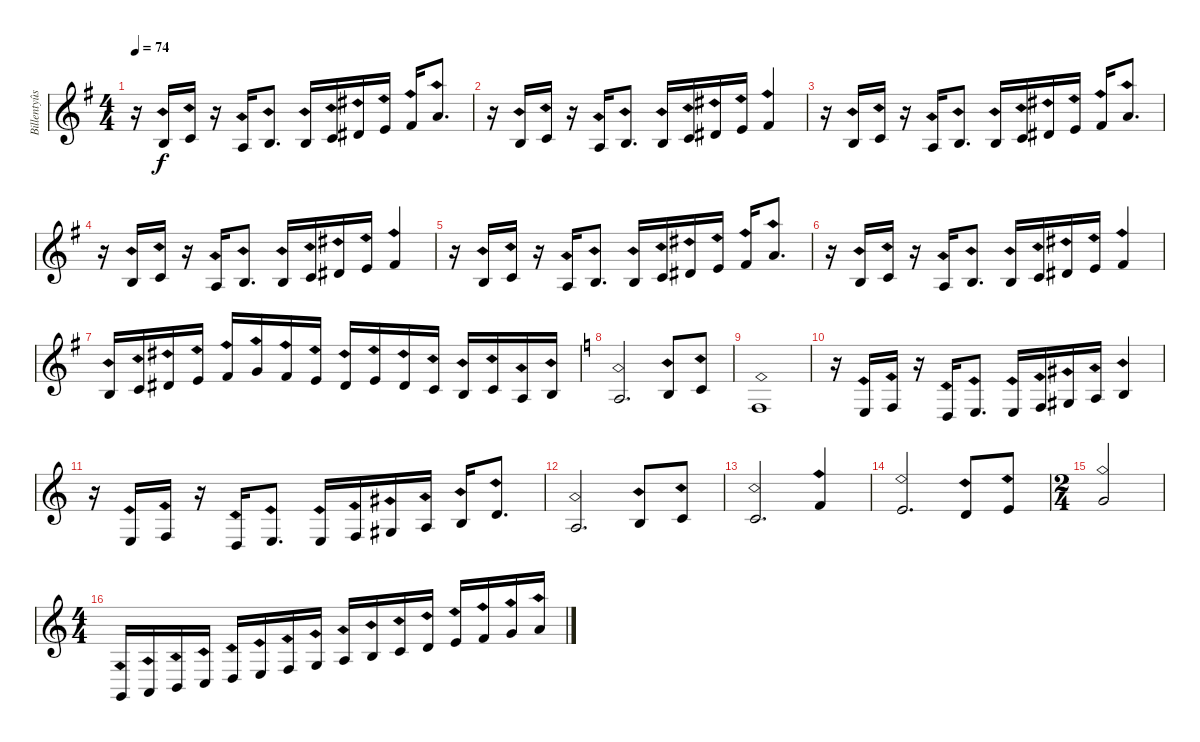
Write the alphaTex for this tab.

\track ("Billentyûs 1 (Paul Morris)" "Billentyûs") {instrument synthstrings1}
\staff {score}
\tuning (E4 B3 G3 D3 A2 E2) {hide}
\ts (4 4)
\tempo 74
\clef g2
\ks g
r.16{dy f} 0.2{ph 12}.16 1.2{ph 12}.16 r.16 2.3{ph 12}.16 0.2{ph 12}.8{d} 0.2{ph 12}.16 1.2{ph 12}.16 4.2{ph 12}.16 0.1{ph 12}.16 2.1{ph 12}.16 5.1{ph 12}.8{d} |
r.16 0.2{ph 12}.16 1.2{ph 12}.16 r.16 2.3{ph 12}.16 0.2{ph 12}.8{d} 0.2{ph 12}.16 1.2{ph 12}.16 4.2{ph 12}.16 0.1{ph 12}.16 2.1{ph 12}.4 |
r.16 0.2{ph 12}.16 1.2{ph 12}.16 r.16 2.3{ph 12}.16 0.2{ph 12}.8{d} 0.2{ph 12}.16 1.2{ph 12}.16 4.2{ph 12}.16 0.1{ph 12}.16 2.1{ph 12}.16 5.1{ph 12}.8{d} |
r.16 0.2{ph 12}.16 1.2{ph 12}.16 r.16 2.3{ph 12}.16 0.2{ph 12}.8{d} 0.2{ph 12}.16 1.2{ph 12}.16 4.2{ph 12}.16 0.1{ph 12}.16 2.1{ph 12}.4 |
r.16 0.2{ph 12}.16 1.2{ph 12}.16 r.16 2.3{ph 12}.16 0.2{ph 12}.8{d} 0.2{ph 12}.16 1.2{ph 12}.16 4.2{ph 12}.16 0.1{ph 12}.16 2.1{ph 12}.16 5.1{ph 12}.8{d} |
r.16 0.2{ph 12}.16 1.2{ph 12}.16 r.16 2.3{ph 12}.16 0.2{ph 12}.8{d} 0.2{ph 12}.16 1.2{ph 12}.16 4.2{ph 12}.16 0.1{ph 12}.16 2.1{ph 12}.4 |
0.2{ph 12}.16 1.2{ph 12}.16 4.2{ph 12}.16 5.2{ph 12}.16 2.1{ph 12}.16 3.1{ph 12}.16 2.1{ph 12}.16 0.1{ph 12}.16 4.2{ph 12}.16 5.2{ph 12}.16 4.2{ph 12}.16 1.2{ph 12}.16 0.2{ph 12}.16 1.2{ph 12}.16 2.3{ph 12}.16 0.2{ph 12}.16 |
\ks c
2.3{ph 12}.2{d} 0.2{ph 12}.8 1.2{ph 12}.8 |
3.4{ph 12}.1 |
r.16 2.4{ph 12}.16 3.4{ph 12}.16 r.16 0.4{ph 12}.16 2.4{ph 12}.8{d} 2.4{ph 12}.16 3.4{ph 12}.16 1.3{ph 12}.16 2.3{ph 12}.16 0.2{ph 12}.4 |
r.16 2.4{ph 12}.16 3.4{ph 12}.16 r.16 0.4{ph 12}.16 2.4{ph 12}.8{d} 2.4{ph 12}.16 3.4{ph 12}.16 1.3{ph 12}.16 2.3{ph 12}.16 0.2{ph 12}.16 3.2{ph 12}.8{d} |
2.3{ph 12}.2{d} 0.2{ph 12}.8 1.2{ph 12}.8 |
1.2{ph 12}.2{d} 1.1{ph 12}.4 |
0.1{ph 12}.2{d} 3.2{ph 12}.8 0.1{ph 12}.8 |
\ts (2 4)
3.1{ph 12}.2 |
\ts (4 4)
3.6{ph 12}.16 5.6{ph 12}.16 2.5{ph 12}.16 3.5{ph 12}.16 5.5{ph 12}.16 2.4{ph 12}.16 3.4{ph 12}.16 5.4{ph 12}.16 2.3{ph 12}.16 4.3{ph 12}.16 5.3{ph 12}.16 3.2{ph 12}.16 5.2{ph 12}.16 6.2{ph 12}.16 3.1{ph 12}.16 5.1{ph 12}.16
